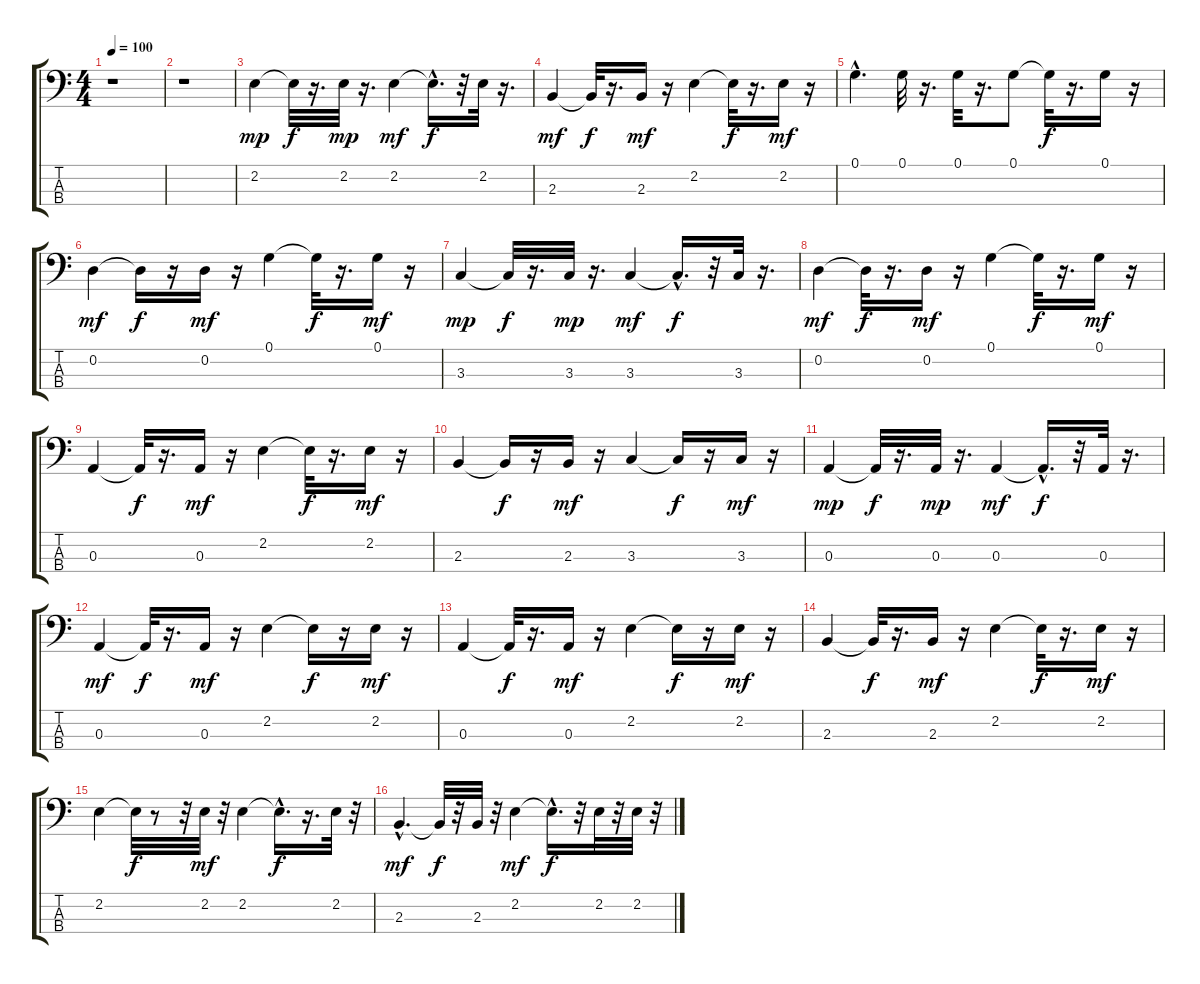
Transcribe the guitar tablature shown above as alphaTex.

\track "" {instrument electricbassfinger}
\staff {score tabs}
\tuning (G2 D2 A1 E1) {hide}
\ts (4 4)
\tempo 100
\clef f4
\ks c
r.1{dy mp instrument electricbassfinger} |
r.1 |
2.2.4 2.2{t}.32{dy f} r.16{d} 2.2.32{dy mp} r.16{d} 2.2.4{dy mf} 2.2{hac t}.16{d dy f} r.32 2.2.32 r.16{d} |
2.3.4{dy mf} 2.3{t}.32{dy f} r.16{d} 2.3.16{dy mf} r.16 2.2.4 2.2{t}.32{dy f} r.16{d} 2.2.16{dy mf} r.16 |
0.1{hac}.4{d} 0.1.32 r.16{d} 0.1.32 r.16{d} 0.1.8 0.1{t}.32{dy f} r.16{d} 0.1.16 r.16 |
0.2.4{dy mf} 0.2{t}.16{dy f} r.16 0.2.16{dy mf} r.16 0.1.4 0.1{t}.32{dy f} r.16{d} 0.1.16{dy mf} r.16 |
3.3.4{dy mp} 3.3{t}.32{dy f} r.16{d} 3.3.32{dy mp} r.16{d} 3.3.4{dy mf} 3.3{hac t}.16{d dy f} r.32 3.3.32 r.16{d} |
0.2.4{dy mf} 0.2{t}.32{dy f} r.16{d} 0.2.16{dy mf} r.16 0.1.4 0.1{t}.32{dy f} r.16{d} 0.1.16{dy mf} r.16 |
0.3.4 0.3{t}.32{dy f} r.16{d} 0.3.16{dy mf} r.16 2.2.4 2.2{t}.32{dy f} r.16{d} 2.2.16{dy mf} r.16 |
2.3.4 2.3{t}.16{dy f} r.16 2.3.16{dy mf} r.16 3.3.4 3.3{t}.16{dy f} r.16 3.3.16{dy mf} r.16 |
0.3.4{dy mp} 0.3{t}.32{dy f} r.16{d} 0.3.32{dy mp} r.16{d} 0.3.4{dy mf} 0.3{hac t}.16{d dy f} r.32 0.3.32 r.16{d} |
0.3.4{dy mf} 0.3{t}.32{dy f} r.16{d} 0.3.16{dy mf} r.16 2.2.4 2.2{t}.16{dy f} r.16 2.2.16{dy mf} r.16 |
0.3.4 0.3{t}.32{dy f} r.16{d} 0.3.16{dy mf} r.16 2.2.4 2.2{t}.16{dy f} r.16 2.2.16{dy mf} r.16 |
2.3.4 2.3{t}.32{dy f} r.16{d} 2.3.16{dy mf} r.16 2.2.4 2.2{t}.32{dy f} r.16{d} 2.2.16{dy mf} r.16 |
2.2.4 2.2{t}.32{dy f} r.8 r.32 2.2.32{dy mf} r.32 2.2.4 2.2{hac t}.16{d dy f} r.16{d} 2.2.32 r.32 |
2.3{hac}.4{d dy mf} 2.3{t}.32{dy f} r.32 2.3.32 r.32 2.2.4{dy mf} 2.2{hac t}.16{d dy f} r.32 2.2.32 r.32 2.2.32 r.32
